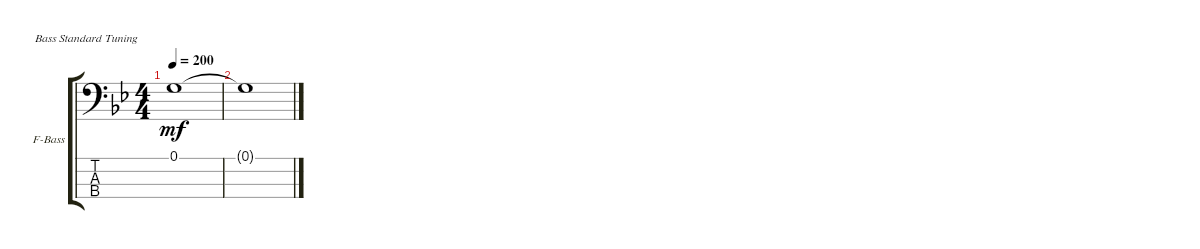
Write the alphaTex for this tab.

\defaultSystemsLayout 4
\bracketExtendMode groupsimilarinstruments
\firstSystemTrackNameOrientation horizontal
\otherSystemsTrackNameOrientation horizontal
\track ("Fretless Bass" "F-Bass") {instrument fretlessbass}
\staff {score tabs}
\tuning (G2 D2 A1 E1)
\ts (4 4)
\tempo 200
\clef f4
\ks gminor
0.1{t}.1{dy mf} |
0.1{t}.1
